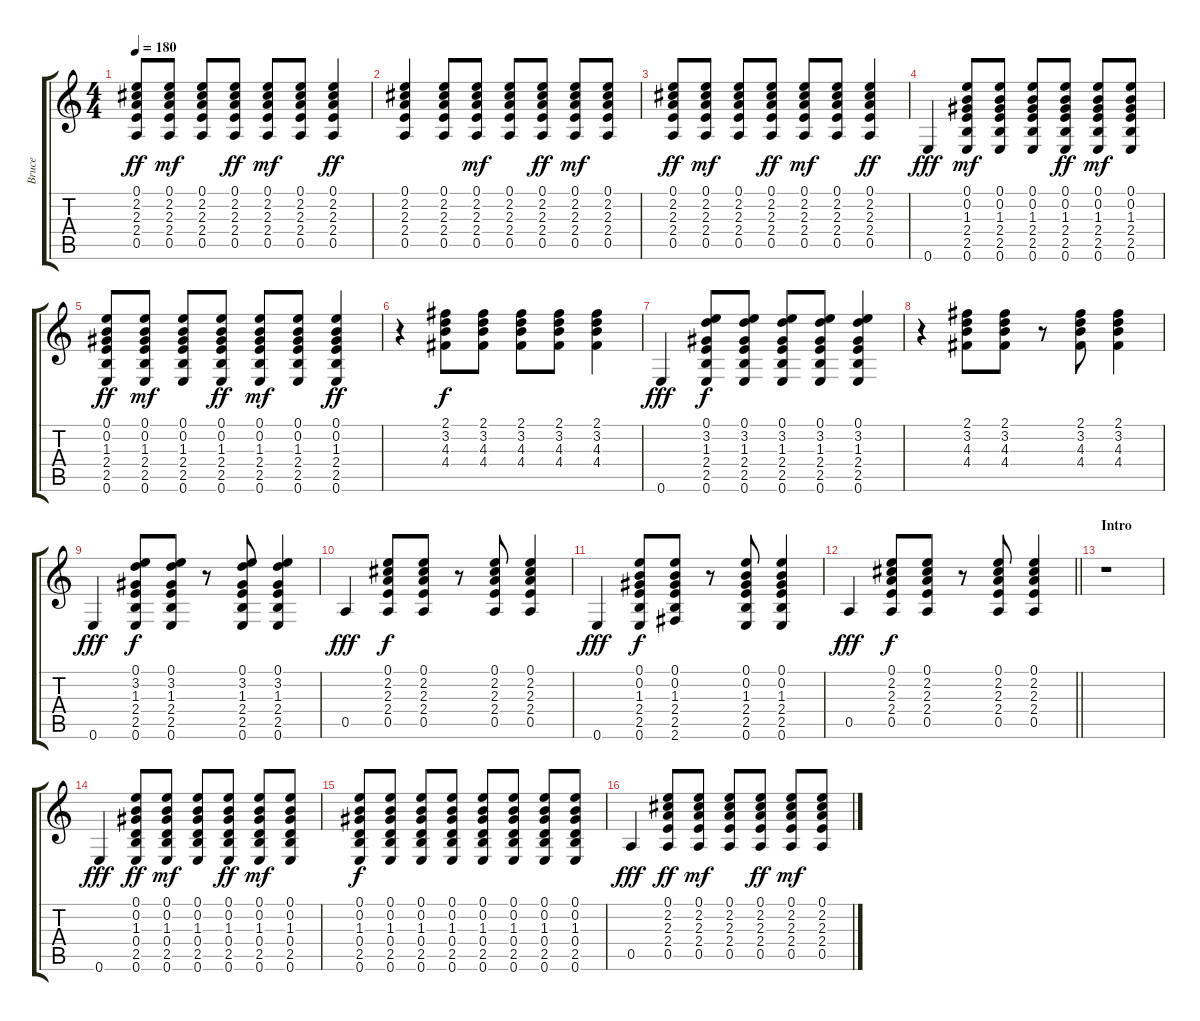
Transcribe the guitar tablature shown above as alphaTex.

\track ("Bruce" "Bruce") {instrument acousticguitarsteel}
\staff {score tabs}
\tuning (E4 B3 G3 D3 A2 E2) {hide}
\ts (4 4)
\tempo 180
\clef g2
\ks c
(0.1 2.2 2.3 2.4 0.5).8{dy ff} (0.1 2.2 2.3 2.4 0.5).8{dy mf} (0.1 2.2 2.3 2.4 0.5).8 (0.1 2.2 2.3 2.4 0.5).8{dy ff} (0.1 2.2 2.3 2.4 0.5).8{dy mf} (0.1 2.2 2.3 2.4 0.5).8 (0.1 2.2 2.3 2.4 0.5).4{dy ff} |
(0.1 2.2 2.3 2.4 0.5).4 (0.1 2.2 2.3 2.4 0.5).8 (0.1 2.2 2.3 2.4 0.5).8{dy mf} (0.1 2.2 2.3 2.4 0.5).8 (0.1 2.2 2.3 2.4 0.5).8{dy ff} (0.1 2.2 2.3 2.4 0.5).8{dy mf} (0.1 2.2 2.3 2.4 0.5).8 |
(0.1 2.2 2.3 2.4 0.5).8{dy ff} (0.1 2.2 2.3 2.4 0.5).8{dy mf} (0.1 2.2 2.3 2.4 0.5).8 (0.1 2.2 2.3 2.4 0.5).8{dy ff} (0.1 2.2 2.3 2.4 0.5).8{dy mf} (0.1 2.2 2.3 2.4 0.5).8 (0.1 2.2 2.3 2.4 0.5).4{dy ff} |
0.6.4{dy fff} (0.1 0.2 1.3 2.4 2.5 0.6).8{dy mf} (0.1 0.2 1.3 2.4 2.5 0.6).8 (0.1 0.2 1.3 2.4 2.5 0.6).8 (0.1 0.2 1.3 2.4 2.5 0.6).8{dy ff} (0.1 0.2 1.3 2.4 2.5 0.6).8{dy mf} (0.1 0.2 1.3 2.4 2.5 0.6).8 |
(0.1 0.2 1.3 2.4 2.5 0.6).8{dy ff} (0.1 0.2 1.3 2.4 2.5 0.6).8{dy mf} (0.1 0.2 1.3 2.4 2.5 0.6).8 (0.1 0.2 1.3 2.4 2.5 0.6).8{dy ff} (0.1 0.2 1.3 2.4 2.5 0.6).8{dy mf} (0.1 0.2 1.3 2.4 2.5 0.6).8 (0.1 0.2 1.3 2.4 2.5 0.6).4{dy ff} |
r.4 (2.1 3.2 4.3 4.4).8{dy f} (2.1 3.2 4.3 4.4).8 (2.1 3.2 4.3 4.4).8 (2.1 3.2 4.3 4.4).8 (2.1 3.2 4.3 4.4).4 |
0.6.4{dy fff} (0.1 3.2 1.3 2.4 2.5 0.6).8{dy f} (0.1 3.2 1.3 2.4 2.5 0.6).8 (0.1 3.2 1.3 2.4 2.5 0.6).8 (0.1 3.2 1.3 2.4 2.5 0.6).8 (0.1 3.2 1.3 2.4 2.5 0.6).4 |
r.4 (2.1 3.2 4.3 4.4).8 (2.1 3.2 4.3 4.4).8 r.8 (2.1 3.2 4.3 4.4).8 (2.1 3.2 4.3 4.4).4 |
0.6.4{dy fff} (0.1 3.2 1.3 2.4 2.5 0.6).8{dy f} (0.1 3.2 1.3 2.4 2.5 0.6).8 r.8 (0.1 3.2 1.3 2.4 2.5 0.6).8 (0.1 3.2 1.3 2.4 2.5 0.6).4 |
0.5.4{dy fff} (0.1 2.2 2.3 2.4 0.5).8{dy f} (0.1 2.2 2.3 2.4 0.5).8 r.8 (0.1 2.2 2.3 2.4 0.5).8 (0.1 2.2 2.3 2.4 0.5).4 |
0.6.4{dy fff} (0.1 0.2 1.3 2.4 2.5 0.6).8{dy f} (0.1 0.2 1.3 2.4 2.5 2.6).8 r.8 (0.1 0.2 1.3 2.4 2.5 0.6).8 (0.1 0.2 1.3 2.4 2.5 0.6).4 |
\barLineRight lightlight
0.5.4{dy fff} (0.1 2.2 2.3 2.4 0.5).8{dy f} (0.1 2.2 2.3 2.4 0.5).8 r.8 (0.1 2.2 2.3 2.4 0.5).8 (0.1 2.2 2.3 2.4 0.5).4 |
\section ("" "Intro")
r.1 |
0.6.4{dy fff} (0.1 0.2 1.3 0.4 2.5 0.6).8{dy ff} (0.1 0.2 1.3 0.4 2.5 0.6).8{dy mf} (0.1 0.2 1.3 0.4 2.5 0.6).8 (0.1 0.2 1.3 0.4 2.5 0.6).8{dy ff} (0.1 0.2 1.3 0.4 2.5 0.6).8{dy mf} (0.1 0.2 1.3 0.4 2.5 0.6).8 |
(0.1 0.2 1.3 0.4 2.5 0.6).8{dy f} (0.1 0.2 1.3 0.4 2.5 0.6).8 (0.1 0.2 1.3 0.4 2.5 0.6).8 (0.1 0.2 1.3 0.4 2.5 0.6).8 (0.1 0.2 1.3 0.4 2.5 0.6).8 (0.1 0.2 1.3 0.4 2.5 0.6).8 (0.1 0.2 1.3 0.4 2.5 0.6).8 (0.1 0.2 1.3 0.4 2.5 0.6).8 |
0.5.4{dy fff} (0.1 2.2 2.3 2.4 0.5).8{dy ff} (0.1 2.2 2.3 2.4 0.5).8{dy mf} (0.1 2.2 2.3 2.4 0.5).8 (0.1 2.2 2.3 2.4 0.5).8{dy ff} (0.1 2.2 2.3 2.4 0.5).8{dy mf} (0.1 2.2 2.3 2.4 0.5).8
